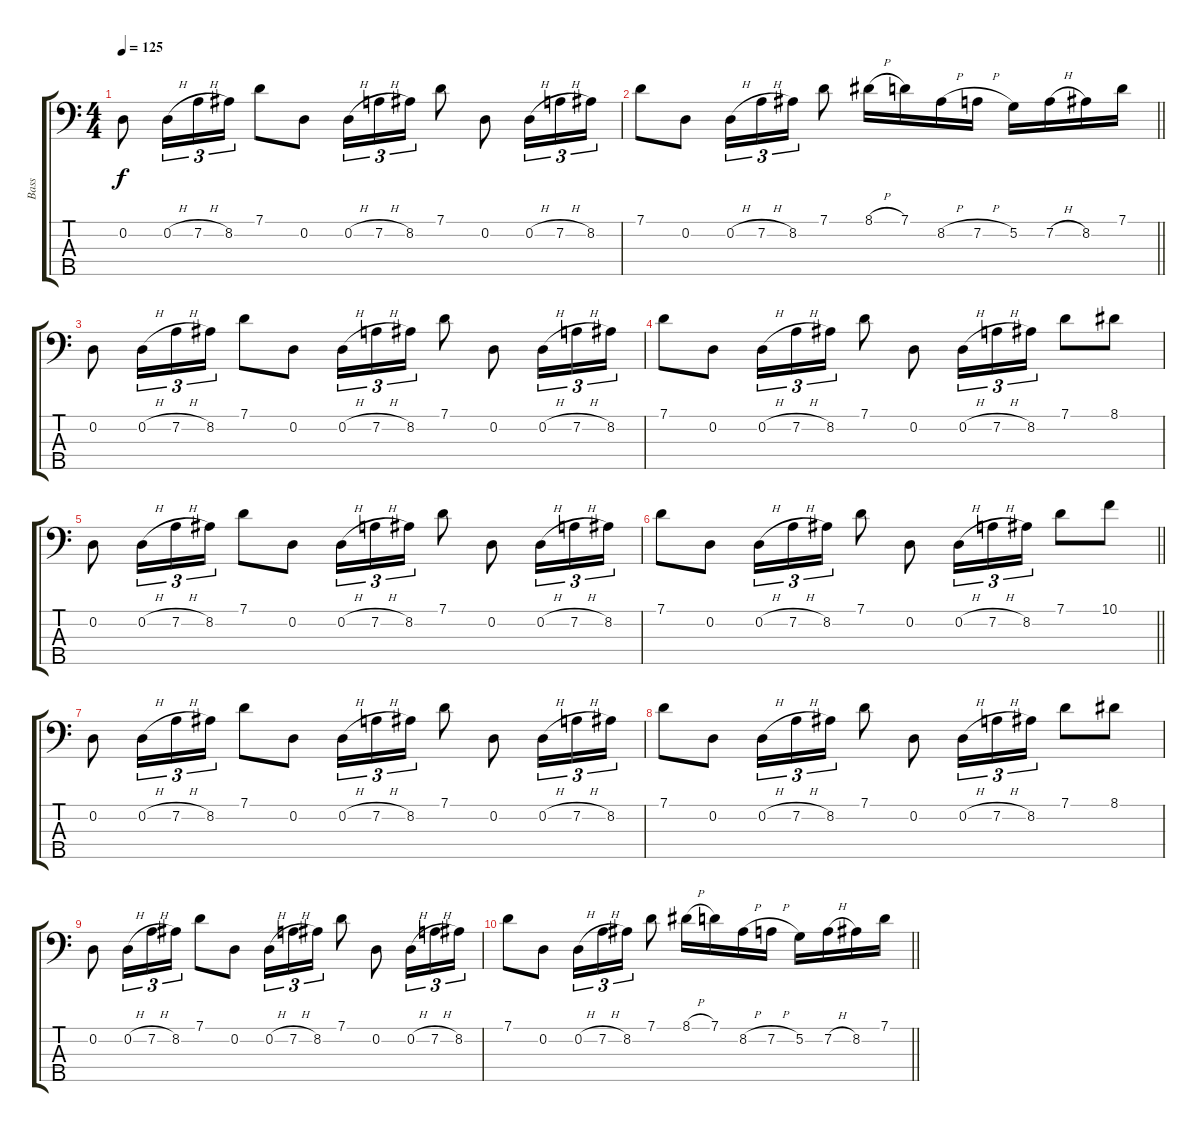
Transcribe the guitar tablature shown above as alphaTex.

\track ("Bass" "Bass") {instrument electricbassfinger}
\staff {score tabs}
\tuning (G2 D2 A1 E1 B0) {hide}
\ts (4 4)
\tempo 125
\clef f4
\ks c
0.2.8{dy f} 0.2{h}.16{tu (3 2)} 7.2{h}.16{tu (3 2)} 8.2.16{tu (3 2)} 7.1.8 0.2.8 0.2{h}.16{tu (3 2)} 7.2{h}.16{tu (3 2)} 8.2.16{tu (3 2)} 7.1.8 0.2.8 0.2{h}.16{tu (3 2)} 7.2{h}.16{tu (3 2)} 8.2.16{tu (3 2)} |
\barLineRight lightlight
7.1.8 0.2.8 0.2{h}.16{tu (3 2)} 7.2{h}.16{tu (3 2)} 8.2.16{tu (3 2)} 7.1.8 8.1{h}.16 7.1.16 8.2{h}.16 7.2{h}.16 5.2.16 7.2{h}.16 8.2.16 7.1.16 |
0.2.8 0.2{h}.16{tu (3 2)} 7.2{h}.16{tu (3 2)} 8.2.16{tu (3 2)} 7.1.8 0.2.8 0.2{h}.16{tu (3 2)} 7.2{h}.16{tu (3 2)} 8.2.16{tu (3 2)} 7.1.8 0.2.8 0.2{h}.16{tu (3 2)} 7.2{h}.16{tu (3 2)} 8.2.16{tu (3 2)} |
7.1.8 0.2.8 0.2{h}.16{tu (3 2)} 7.2{h}.16{tu (3 2)} 8.2.16{tu (3 2)} 7.1.8 0.2.8 0.2{h}.16{tu (3 2)} 7.2{h}.16{tu (3 2)} 8.2.16{tu (3 2)} 7.1.8 8.1.8 |
0.2.8 0.2{h}.16{tu (3 2)} 7.2{h}.16{tu (3 2)} 8.2.16{tu (3 2)} 7.1.8 0.2.8 0.2{h}.16{tu (3 2)} 7.2{h}.16{tu (3 2)} 8.2.16{tu (3 2)} 7.1.8 0.2.8 0.2{h}.16{tu (3 2)} 7.2{h}.16{tu (3 2)} 8.2.16{tu (3 2)} |
\barLineRight lightlight
7.1.8 0.2.8 0.2{h}.16{tu (3 2)} 7.2{h}.16{tu (3 2)} 8.2.16{tu (3 2)} 7.1.8 0.2.8 0.2{h}.16{tu (3 2)} 7.2{h}.16{tu (3 2)} 8.2.16{tu (3 2)} 7.1.8 10.1.8 |
0.2.8 0.2{h}.16{tu (3 2)} 7.2{h}.16{tu (3 2)} 8.2.16{tu (3 2)} 7.1.8 0.2.8 0.2{h}.16{tu (3 2)} 7.2{h}.16{tu (3 2)} 8.2.16{tu (3 2)} 7.1.8 0.2.8 0.2{h}.16{tu (3 2)} 7.2{h}.16{tu (3 2)} 8.2.16{tu (3 2)} |
7.1.8 0.2.8 0.2{h}.16{tu (3 2)} 7.2{h}.16{tu (3 2)} 8.2.16{tu (3 2)} 7.1.8 0.2.8 0.2{h}.16{tu (3 2)} 7.2{h}.16{tu (3 2)} 8.2.16{tu (3 2)} 7.1.8 8.1.8 |
0.2.8 0.2{h}.16{tu (3 2)} 7.2{h}.16{tu (3 2)} 8.2.16{tu (3 2)} 7.1.8 0.2.8 0.2{h}.16{tu (3 2)} 7.2{h}.16{tu (3 2)} 8.2.16{tu (3 2)} 7.1.8 0.2.8 0.2{h}.16{tu (3 2)} 7.2{h}.16{tu (3 2)} 8.2.16{tu (3 2)} |
\barLineRight lightlight
7.1.8 0.2.8 0.2{h}.16{tu (3 2)} 7.2{h}.16{tu (3 2)} 8.2.16{tu (3 2)} 7.1.8 8.1{h}.16 7.1.16 8.2{h}.16 7.2{h}.16 5.2.16 7.2{h}.16 8.2.16 7.1.16
